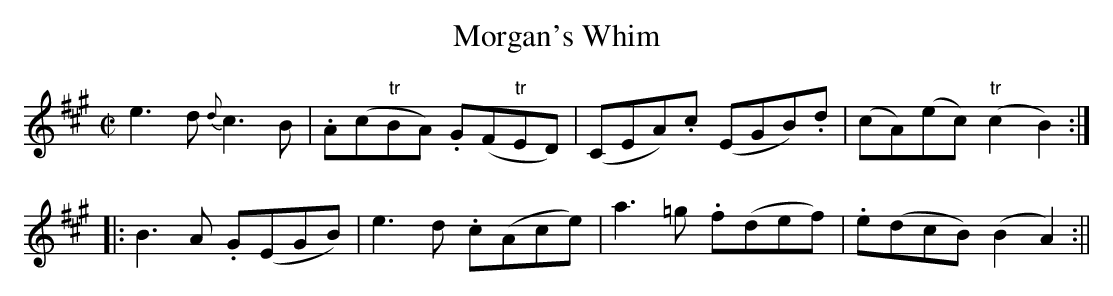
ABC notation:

X:1
T:Morgan's Whim
M:C|
L:1/8
K:A
e3d {d}c3B|.A(c"tr"BA) .G(F"tr"ED)|(CEA).c (EGB).d|(cA)(ec) "tr"(c2B2):|
|:B3A .G(EGB)|e3d .c(Ace)|a3=g .f(def)|.e(dcB) (B2A2):||
